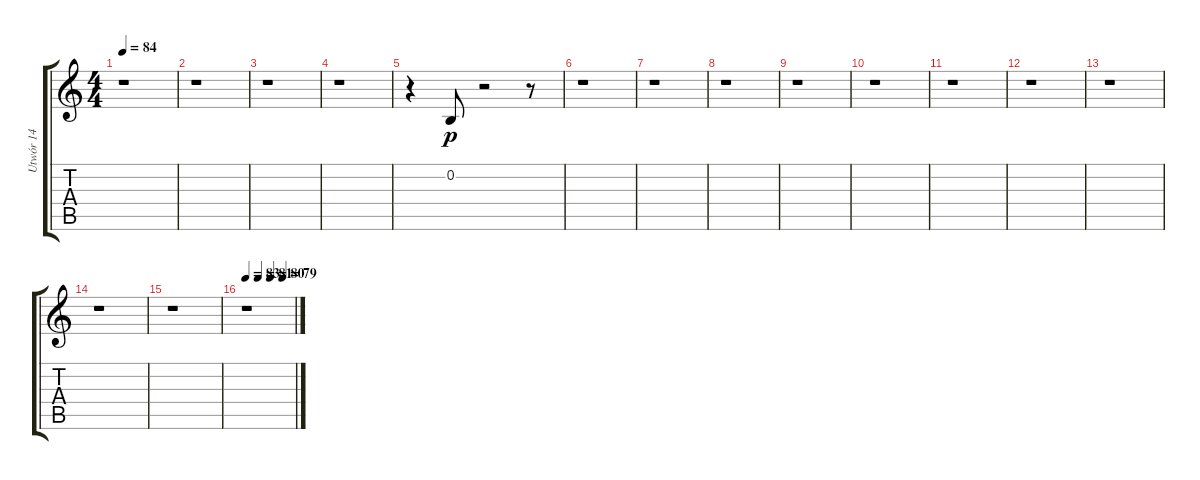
\track ("Utwór 14" "Utwór 14") {instrument guitarfretnoise}
\staff {score tabs}
\tuning (E4 B3 G3 D3 A2 E2) {hide}
\ts (4 4)
\tempo 84
\clef g2
\ks c
r.1{dy p} |
r.1 |
r.1 |
r.1 |
r.4 0.2.8 r.2 r.8 |
r.1 |
r.1 |
r.1 |
r.1 |
r.1 |
r.1 |
r.1 |
r.1 |
r.1 |
r.1 |
\tempo 83
\tempo (81 0.2604166666666667)
\tempo (80 0.5104166666666666)
\tempo (79 0.7604166666666666)
r.1
